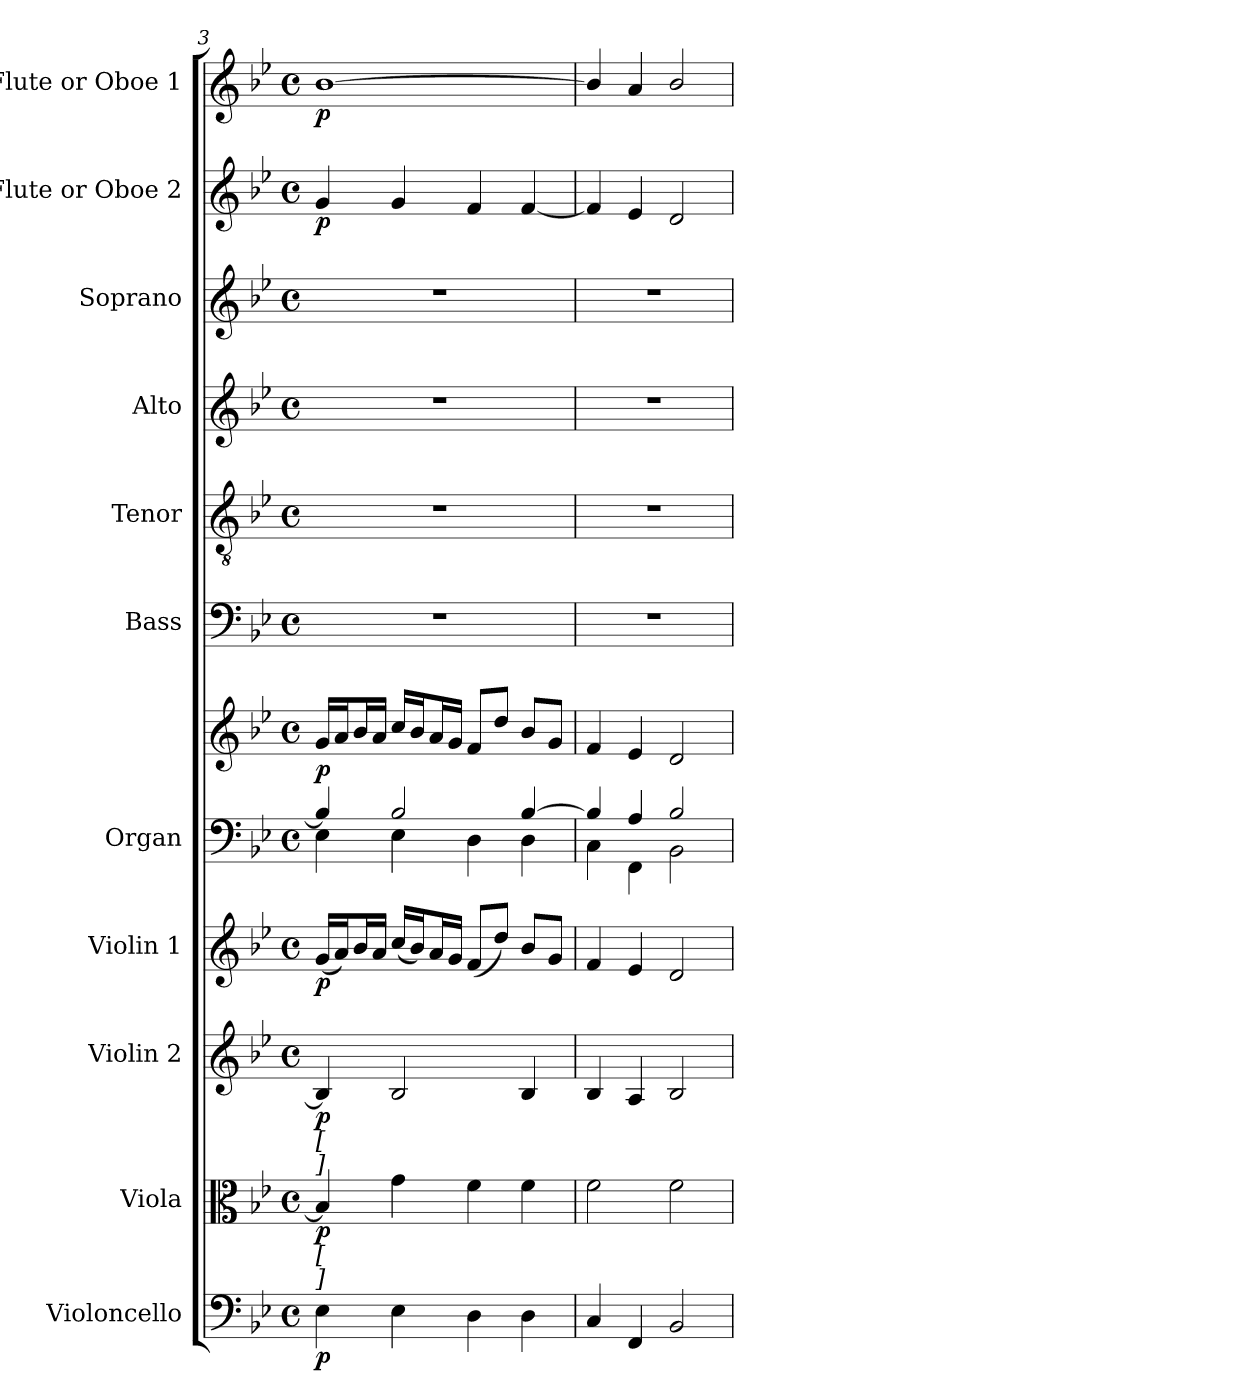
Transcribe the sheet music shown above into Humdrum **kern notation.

**kern	**dynam	**kern	**dynam	**kern	**dynam	**kern	**dynam	**kern	**kern	**dynam	**kern	**kern	**kern	**kern	**kern	**dynam	**kern	**dynam
*part11	*part11	*part10	*part10	*part9	*part9	*part8	*part8	*part7	*part7	*part7	*part6	*part5	*part4	*part3	*part2	*part2	*part1	*part1
*staff12	*staff12	*staff11	*staff11	*staff10	*staff10	*staff9	*staff9	*staff8	*staff7	*staff7/8	*staff6	*staff5	*staff4	*staff3	*staff2	*staff2	*staff1	*staff1
*I"Violoncello	*	*I"Viola	*	*I"Violin 2	*	*I"Violin 1	*	*I"Organ	*	*	*I"Bass	*I"Tenor	*I"Alto	*I"Soprano	*I"Flute or Oboe 2	*	*I"Flute or Oboe 1	*
*I'Vc.	*	*I'Vla.	*	*I'Vln. 2	*	*I'Vln. 1	*	*I'Org.	*	*	*I'B.	*I'T.	*I'A.	*I'S.	*I'Fl. or Ob. 2	*	*I'Fl. or Ob. 1	*
*clefF4	*	*clefC3	*	*clefG2	*	*clefG2	*	*clefF4	*clefG2	*	*clefF4	*clefGv2	*clefG2	*clefG2	*clefG2	*	*clefG2	*
*	*	*	*	*	*	*	*	*	*	*	*	*ITrd7c12	*	*	*	*	*	*
*k[b-e-]	*	*k[b-e-]	*	*k[b-e-]	*	*k[b-e-]	*	*k[b-e-]	*k[b-e-]	*	*k[b-e-]	*k[b-e-]	*k[b-e-]	*k[b-e-]	*k[b-e-]	*	*k[b-e-]	*
*B-:	*	*B-:	*	*B-:	*	*B-:	*	*B-:	*B-:	*	*B-:	*B-:	*B-:	*B-:	*B-:	*	*B-:	*
*M4/4	*	*M4/4	*	*M4/4	*	*M4/4	*	*M4/4	*M4/4	*	*M4/4	*M4/4	*M4/4	*M4/4	*M4/4	*	*M4/4	*
*met(c)	*	*met(c)	*	*met(c)	*	*met(c)	*	*met(c)	*met(c)	*	*met(c)	*met(c)	*met(c)	*met(c)	*met(c)	*	*met(c)	*
=3	=3	=3	=3	=3	=3	=3	=3	=3	=3	=3	=3	=3	=3	=3	=3	=3	=3	=3
*	*	*	*	*	*	*	*	*^	*	*	*	*	*	*	*	*	*	*
!	!	!	!	!LO:TX:b:i:t=[	!	!	!	!	!	!	!	!	!	!	!	!	!	!	!
!	!	!	!	!LO:TX:b:i:t=]	!	!	!	!	!	!	!	!	!	!	!	!	!	!	!
!	!	!LO:TX:b:i:t=[	!	!	!	!	!	!	!	!	!	!	!	!	!	!	!	!	!
!	!	!LO:TX:b:i:t=]	!	!	!	!	!	!	!	!	!	!	!	!	!	!	!	!	!
4E-i\	p	4B-i/]	p	4B-i/]	p	(16gi/LL	p	4B-i/]	4E-i\	16gi/LL	p	1r	1r	1r	1r	4gi/	p	[>1b-i	p
.	.	.	.	.	.	16ai/J)	.	.	.	16ai/J	.	.	.	.	.	.	.	.	.
.	.	.	.	.	.	16b-i/L	.	.	.	16b-i/L	.	.	.	.	.	.	.	.	.
.	.	.	.	.	.	16ai/JJ	.	.	.	16ai/JJ	.	.	.	.	.	.	.	.	.
4E-i\	.	4gi\	.	2B-i/	.	(16cci/LL	.	2B-i/	4E-i\	16cci/LL	.	.	.	.	.	4gi/	.	.	.
.	.	.	.	.	.	16b-i/J)	.	.	.	16b-i/J	.	.	.	.	.	.	.	.	.
.	.	.	.	.	.	16ai/L	.	.	.	16ai/L	.	.	.	.	.	.	.	.	.
.	.	.	.	.	.	16gi/JJ	.	.	.	16gi/JJ	.	.	.	.	.	.	.	.	.
4Di\	.	4fi\	.	.	.	(8fi/L	.	.	4Di\	8fi/L	.	.	.	.	.	4fi/	.	.	.
.	.	.	.	.	.	8ddi/J)	.	.	.	8ddi/J	.	.	.	.	.	.	.	.	.
4Di\	.	4fi\	.	4B-i/	.	8b-i/L	.	[>4B-i/	4Di\	8b-i/L	.	.	.	.	.	[<4fi/	.	.	.
.	.	.	.	.	.	8gi/J	.	.	.	8gi/J	.	.	.	.	.	.	.	.	.
=4	=4	=4	=4	=4	=4	=4	=4	=4	=4	=4	=4	=4	=4	=4	=4	=4	=4	=4	=4
4Ci/	.	2fi\	.	4B-i/	.	4fi/	.	4B-i/]	4Ci\	4fi/	.	1r	1r	1r	1r	4fi/]	.	4b-i/]	.
4FFi/	.	.	.	4Ai/	.	4e-i/	.	4Ai/	4FFi\	4e-i/	.	.	.	.	.	4e-i/	.	4ai/	.
2BB-i/	.	2fi\	.	2B-i/	.	2di/	.	2B-i/	2BB-i\	2di/	.	.	.	.	.	2di/	.	2b-i/	.
*	*	*	*	*	*	*	*	*v	*v	*	*	*	*	*	*	*	*	*	*
=	=	=	=	=	=	=	=	=	=	=	=	=	=	=	=	=	=	=
*-	*-	*-	*-	*-	*-	*-	*-	*-	*-	*-	*-	*-	*-	*-	*-	*-	*-	*-
